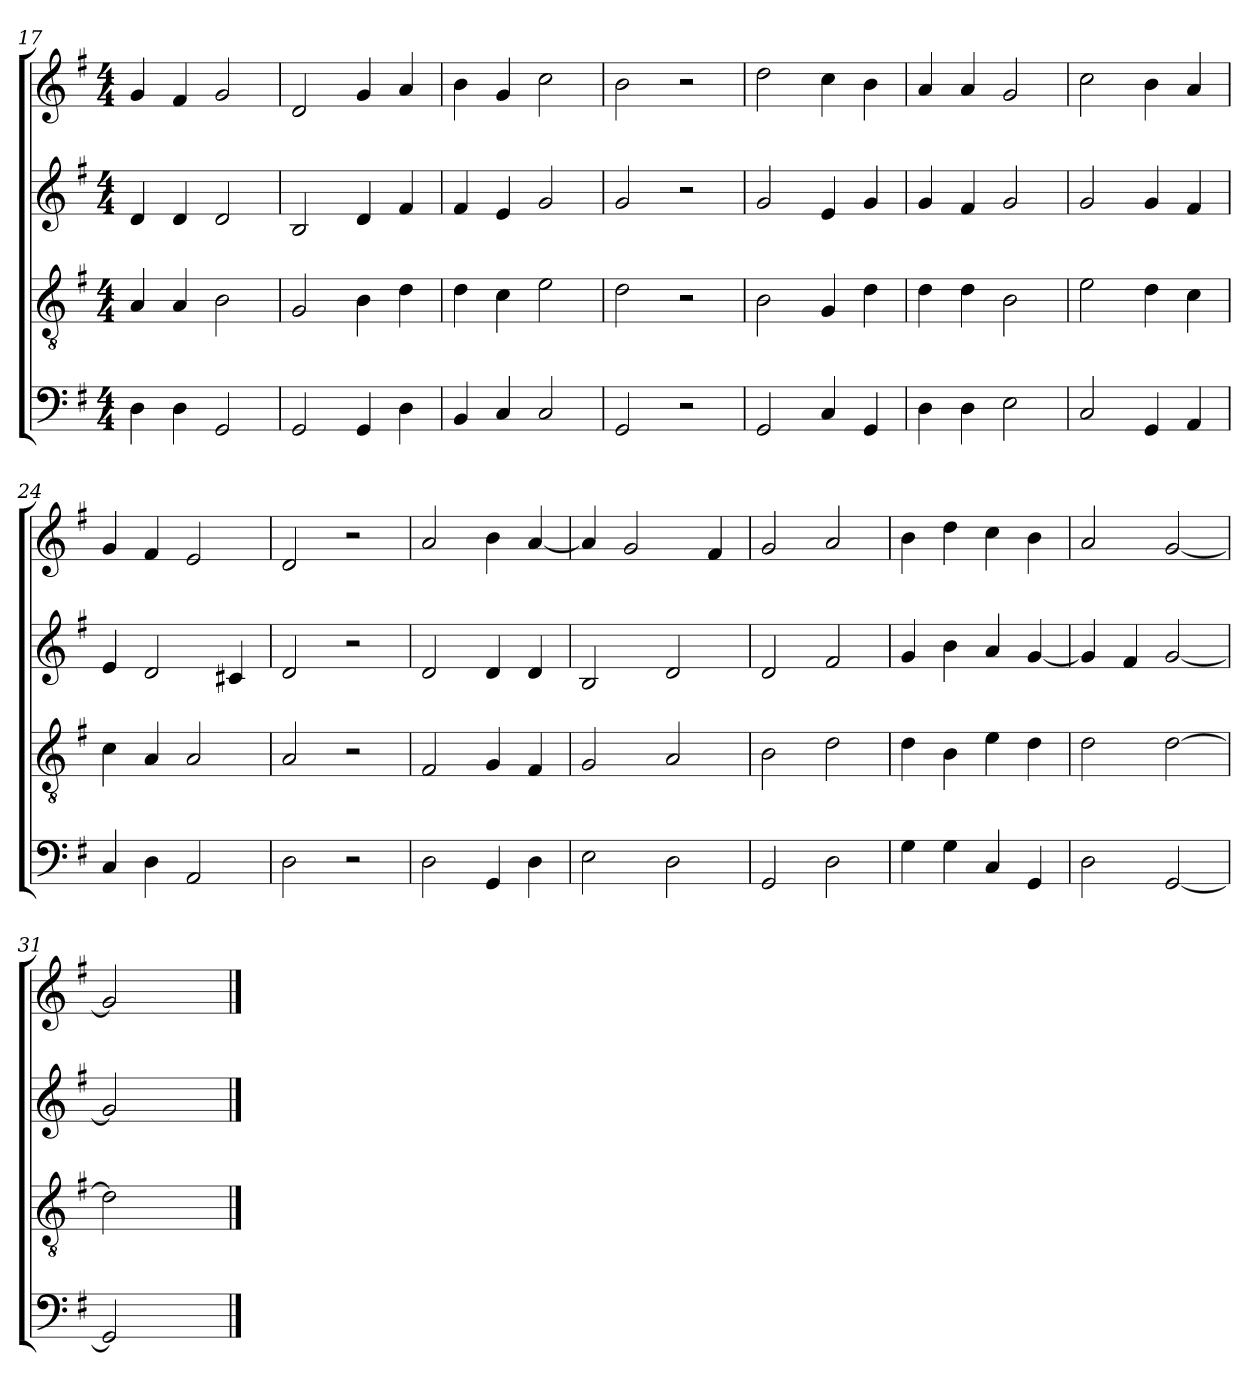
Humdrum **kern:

**kern	**kern	**kern	**kern
*part4	*part3	*part2	*part1
*staff4	*staff3	*staff2	*staff1
*clefF4	*clefGv2	*clefG2	*clefG2
*k[f#]	*k[f#]	*k[f#]	*k[f#]
*M4/4	*M4/4	*M4/4	*M4/4
=17	=17	=17	=17
4D	4A	4d	4g
4D	4A	4d	4f#
2GG	2B	2d	2g
!!LO:LB:g=z
=18	=18	=18	=18
2GG	2G	2B	2d
4GG	4B	4d	4g
4D	4d	4f#	4a
=19	=19	=19	=19
4BB	4d	4f#	4b
4C	4c	4e	4g
2C	2e	2g	2cc
=20	=20	=20	=20
2GG	2d	2g	2b
2r	2r	2r	2r
=21	=21	=21	=21
2GG	2B	2g	2dd
4C	4G	4e	4cc
4GG	4d	4g	4b
=22	=22	=22	=22
4D	4d	4g	4a
4D	4d	4f#	4a
2E	2B	2g	2g
=23	=23	=23	=23
2C	2e	2g	2cc
4GG	4d	4g	4b
4AA	4c	4f#	4a
=24	=24	=24	=24
4C	4c	4e	4g
4D	4A	2d	4f#
2AA	2A	.	2e
.	.	4c#X	.
=25	=25	=25	=25
2D	2A	2d	2d
2r	2r	2r	2r
=26	=26	=26	=26
2D	2F#	2d	2a
4GG	4G	4d	4b
4D	4F#	4d	[4a
=27	=27	=27	=27
2E	2G	2B	4a]
.	.	.	2g
2D	2A	2d	.
.	.	.	4f#
!!LO:PB:g=z
=28	=28	=28	=28
2GG	2B	2d	2g
2D	2d	2f#	2a
=29	=29	=29	=29
4G	4d	4g	4b
4G	4B	4b	4dd
4C	4e	4a	4cc
4GG	4d	[4g	4b
=30	=30	=30	=30
2D	2d	4g]	2a
.	.	4f#	.
[2GG	[2d	[2g	[2g
=31	=31	=31	=31
2GG]	2d]	2g]	2g]
2ryy	2ryy	2ryy	2ryy
==	==	==	==
*-	*-	*-	*-
